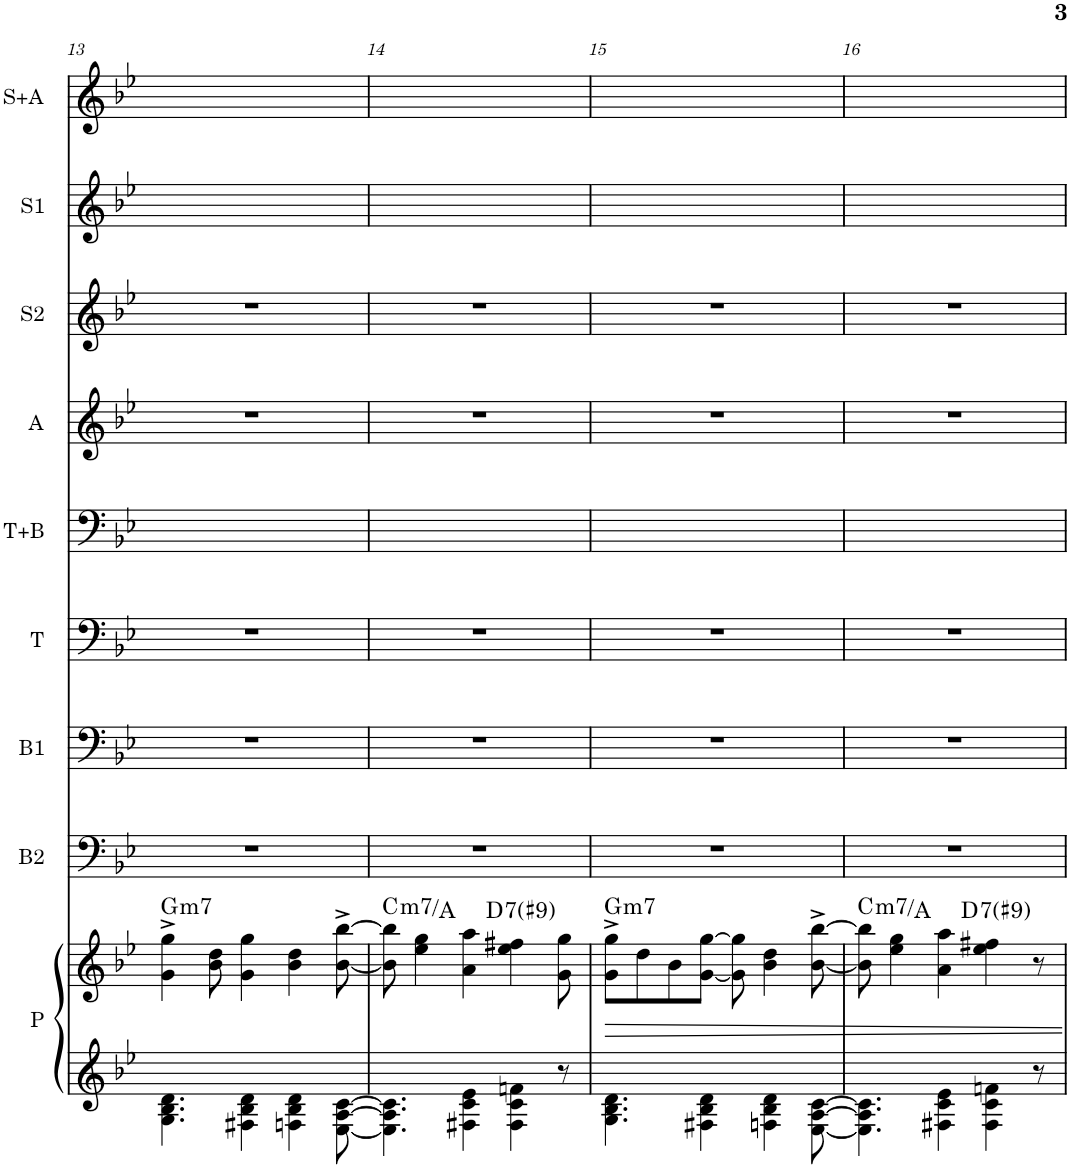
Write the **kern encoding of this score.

**kern	**kern	**harte	**kern	**kern	**kern	**kern	**kern	**kern	**kern	**kern
*part9	*part9	*part9	*part8	*part7	*part6	*part5	*part4	*part3	*part2	*part1
*staff10	*staff9	*	*staff8	*staff7	*staff6	*staff5	*staff4	*staff3	*staff2	*staff1
*I"Piano	*	*	*I"B2	*I"B1	*I"T	*I"T+B	*I"A	*I"S2	*I"S1	*I"S+A
*I'P	*	*	*I'B2	*I'B1	*I'T	*I'T+B	*I'A	*I'S2	*I'S1	*I'S+A
!!LO:PB:g=z
*clefG2	*clefG2	*	*clefF4	*clefF4	*clefF4	*clefF4	*clefG2	*clefG2	*clefG2	*clefG2
*k[b-e-]	*k[b-e-]	*	*k[b-e-]	*k[b-e-]	*k[b-e-]	*k[b-e-]	*k[b-e-]	*k[b-e-]	*k[b-e-]	*k[b-e-]
*M2/2	*M2/2	*	*M2/2	*M2/2	*M2/2	*M2/2	*M2/2	*M2/2	*M2/2	*M2/2
*met(c|)	*met(c|)	*	*met(c|)	*met(c|)	*met(c|)	*met(c|)	*met(c|)	*met(c|)	*met(c|)	*met(c|)
=13	=13	=13	=13	=13	=13	=13	=13	=13	=13	=13
!	!	!LO:H:kt=m7	!	!	!	!	!	!	!	!
4.G\ 4.B-\ 4.d\	4g\^ 4gg\^	G:min7	1r	1r	1r	1ryy	1r	1r	1ryy	1ryy
.	8b-\ 8dd\	.	.	.	.	.	.	.	.	.
4F#X\ 4B-\ 4d\	4g\ 4gg\	.	.	.	.	.	.	.	.	.
4Fn\ 4B-\ 4d\	4b-\ 4dd\	.	.	.	.	.	.	.	.	.
[8E-\ [8A\ [8c\	[8b-\^ [8bb-\^	.	.	.	.	.	.	.	.	.
=14	=14	=14	=14	=14	=14	=14	=14	=14	=14	=14
!	!	!LO:H:kt=m7	!	!	!	!	!	!	!	!
*	*^	*	*	*	*	*	*	*	*	*
4.E-\] 4.A\] 4.c\]	8b-\] 8bb-\]	2ryy	C:min7/6	1r	1r	1r	1ryy	1r	1r	1ryy	1ryy
.	4ee-\ 4gg\	.	.	.	.	.	.	.	.	.	.
4F#X\ 4c\ 4e-\	4a\ 4aa\	.	.	.	.	.	.	.	.	.	.
!	!	!	!LO:H:kt=7	!	!	!	!	!	!	!	!
.	.	2ryy	D:7	.	.	.	.	.	.	.	.
4F#\ 4c\ 4fn\	4ee-\ 4ff#X\	.	.	.	.	.	.	.	.	.	.
8r	8g\ 8gg\	.	.	.	.	.	.	.	.	.	.
=15	=15	=15	=15	=15	=15	=15	=15	=15	=15	=15	=15
!	!	!	!LO:H:kt=m7	!	!	!	!	!	!	!	!
*	*v	*v	*	*	*	*	*	*	*	*	*
4.G\ 4.B-\ 4.d\	8g\^ 8gg\^L	G:min7	1r	1r	1r	1ryy	1r	1r	1ryy	1ryy
.	8dd\	.	.	.	.	.	.	.	.	.
.	8b-\	.	.	.	.	.	.	.	.	.
4F#X\ 4B-\ 4d\	[8g\ [8gg\J	.	.	.	.	.	.	.	.	.
.	8g\] 8gg\]	.	.	.	.	.	.	.	.	.
4Fn\ 4B-\ 4d\	4b-\ 4dd\	.	.	.	.	.	.	.	.	.
[8E-\ [8A\ [8c\	[8b-\^ [8bb-\^	.	.	.	.	.	.	.	.	.
=16	=16	=16	=16	=16	=16	=16	=16	=16	=16	=16
!	!	!LO:H:kt=m7	!	!	!	!	!	!	!	!
*	*^	*	*	*	*	*	*	*	*	*
4.E-\] 4.A\] 4.c\]	8b-\] 8bb-\]	2ryy	C:min7/6	1r	1r	1r	1ryy	1r	1r	1ryy	1ryy
.	4ee-\ 4gg\	.	.	.	.	.	.	.	.	.	.
4F#X\ 4c\ 4e-\	4a\ 4aa\	.	.	.	.	.	.	.	.	.	.
!	!	!	!LO:H:kt=7	!	!	!	!	!	!	!	!
.	.	2ryy	D:7	.	.	.	.	.	.	.	.
4F#\ 4c\ 4fn\	4ee-\ 4ff#X\	.	.	.	.	.	.	.	.	.	.
8r	8r	.	.	.	.	.	.	.	.	.	.
*	*v	*v	*	*	*	*	*	*	*	*	*
=	=	=	=	=	=	=	=	=	=	=
*-	*-	*-	*-	*-	*-	*-	*-	*-	*-	*-
